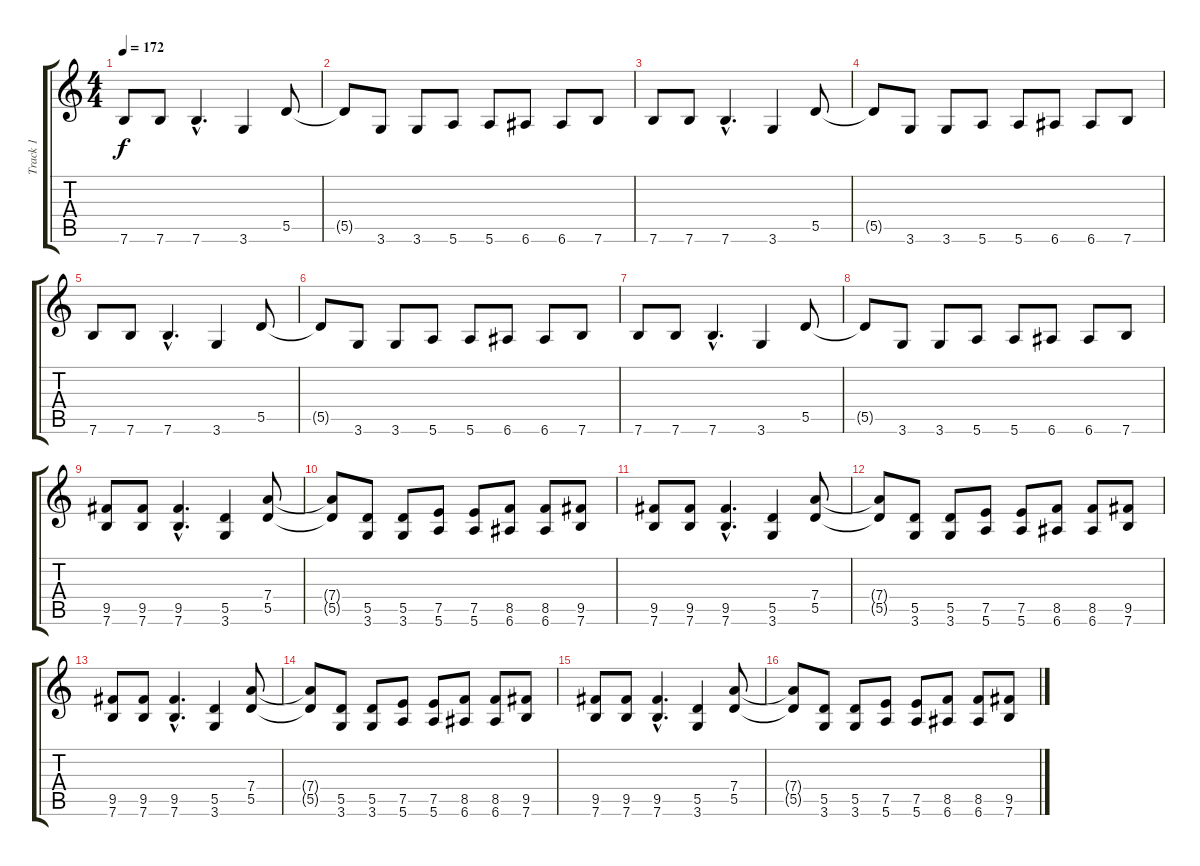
\track ("Track 1" "Track 1") {instrument overdrivenguitar}
\staff {score tabs}
\tuning (E4 B3 G3 D3 A2 E2) {hide}
\ts (4 4)
\tempo 172
\clef g2
\ks c
7.6.8{dy f instrument overdrivenguitar} 7.6.8 7.6{hac}.4{d} 3.6.4 5.5.8 |
5.5{t}.8 3.6.8 3.6.8 5.6.8 5.6.8 6.6.8 6.6.8 7.6.8 |
7.6.8 7.6.8 7.6{hac}.4{d} 3.6.4 5.5.8 |
5.5{t}.8 3.6.8 3.6.8 5.6.8 5.6.8 6.6.8 6.6.8 7.6.8 |
7.6.8 7.6.8 7.6{hac}.4{d} 3.6.4 5.5.8 |
5.5{t}.8 3.6.8 3.6.8 5.6.8 5.6.8 6.6.8 6.6.8 7.6.8 |
7.6.8 7.6.8 7.6{hac}.4{d} 3.6.4 5.5.8 |
5.5{t}.8 3.6.8 3.6.8 5.6.8 5.6.8 6.6.8 6.6.8 7.6.8 |
(9.5 7.6).8 (9.5 7.6).8 (9.5{hac} 7.6{hac}).4{d} (5.5 3.6).4 (7.4 5.5).8 |
(7.4{t} 5.5{t}).8 (5.5 3.6).8 (5.5 3.6).8 (7.5 5.6).8 (7.5 5.6).8 (8.5 6.6).8 (8.5 6.6).8 (9.5 7.6).8 |
(9.5 7.6).8 (9.5 7.6).8 (9.5{hac} 7.6{hac}).4{d} (5.5 3.6).4 (7.4 5.5).8 |
(7.4{t} 5.5{t}).8 (5.5 3.6).8 (5.5 3.6).8 (7.5 5.6).8 (7.5 5.6).8 (8.5 6.6).8 (8.5 6.6).8 (9.5 7.6).8 |
(9.5 7.6).8 (9.5 7.6).8 (9.5{hac} 7.6{hac}).4{d} (5.5 3.6).4 (7.4 5.5).8 |
(7.4{t} 5.5{t}).8 (5.5 3.6).8 (5.5 3.6).8 (7.5 5.6).8 (7.5 5.6).8 (8.5 6.6).8 (8.5 6.6).8 (9.5 7.6).8 |
(9.5 7.6).8 (9.5 7.6).8 (9.5{hac} 7.6{hac}).4{d} (5.5 3.6).4 (7.4 5.5).8 |
(7.4{t} 5.5{t}).8 (5.5 3.6).8 (5.5 3.6).8 (7.5 5.6).8 (7.5 5.6).8 (8.5 6.6).8 (8.5 6.6).8 (9.5 7.6).8
